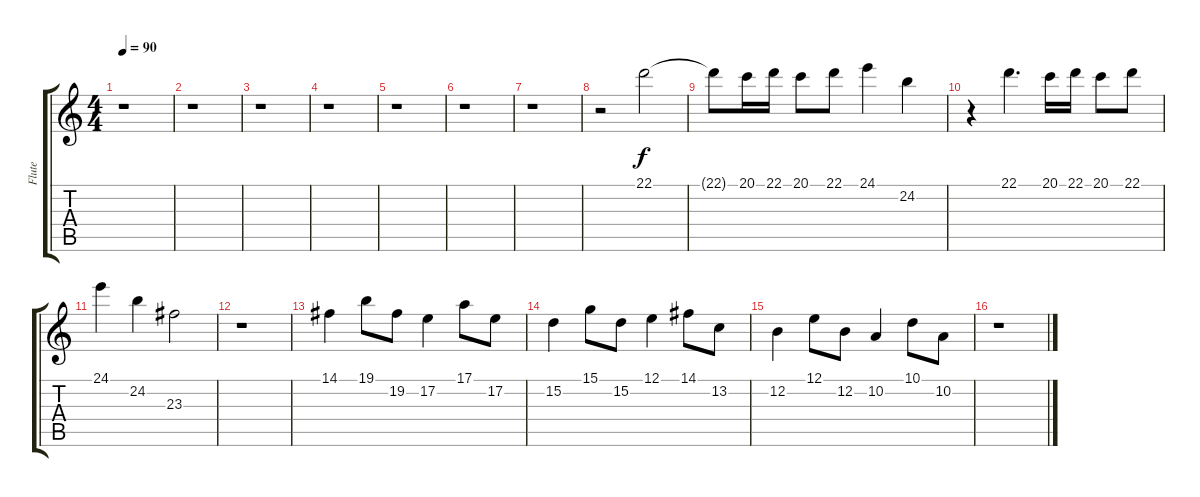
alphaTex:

\track ("Flute" "Flute") {instrument flute}
\staff {score tabs}
\tuning (E4 B3 G3 D3 A2 E2) {hide}
\ts (4 4)
\tempo 90
\clef g2
\ks c
r.1{dy f} |
r.1 |
r.1 |
r.1 |
r.1 |
r.1 |
r.1 |
r.2 22.1.2 |
22.1{t}.8 20.1.16 22.1.16 20.1.8 22.1.8 24.1.4 24.2.4 |
r.4 22.1.4{d} 20.1.16 22.1.16 20.1.8 22.1.8 |
24.1.4 24.2.4 23.3.2 |
r.1 |
14.1.4 19.1.8 19.2.8 17.2.4 17.1.8 17.2.8 |
15.2.4 15.1.8 15.2.8 12.1.4 14.1.8 13.2.8 |
12.2.4 12.1.8 12.2.8 10.2.4 10.1.8 10.2.8 |
r.1
